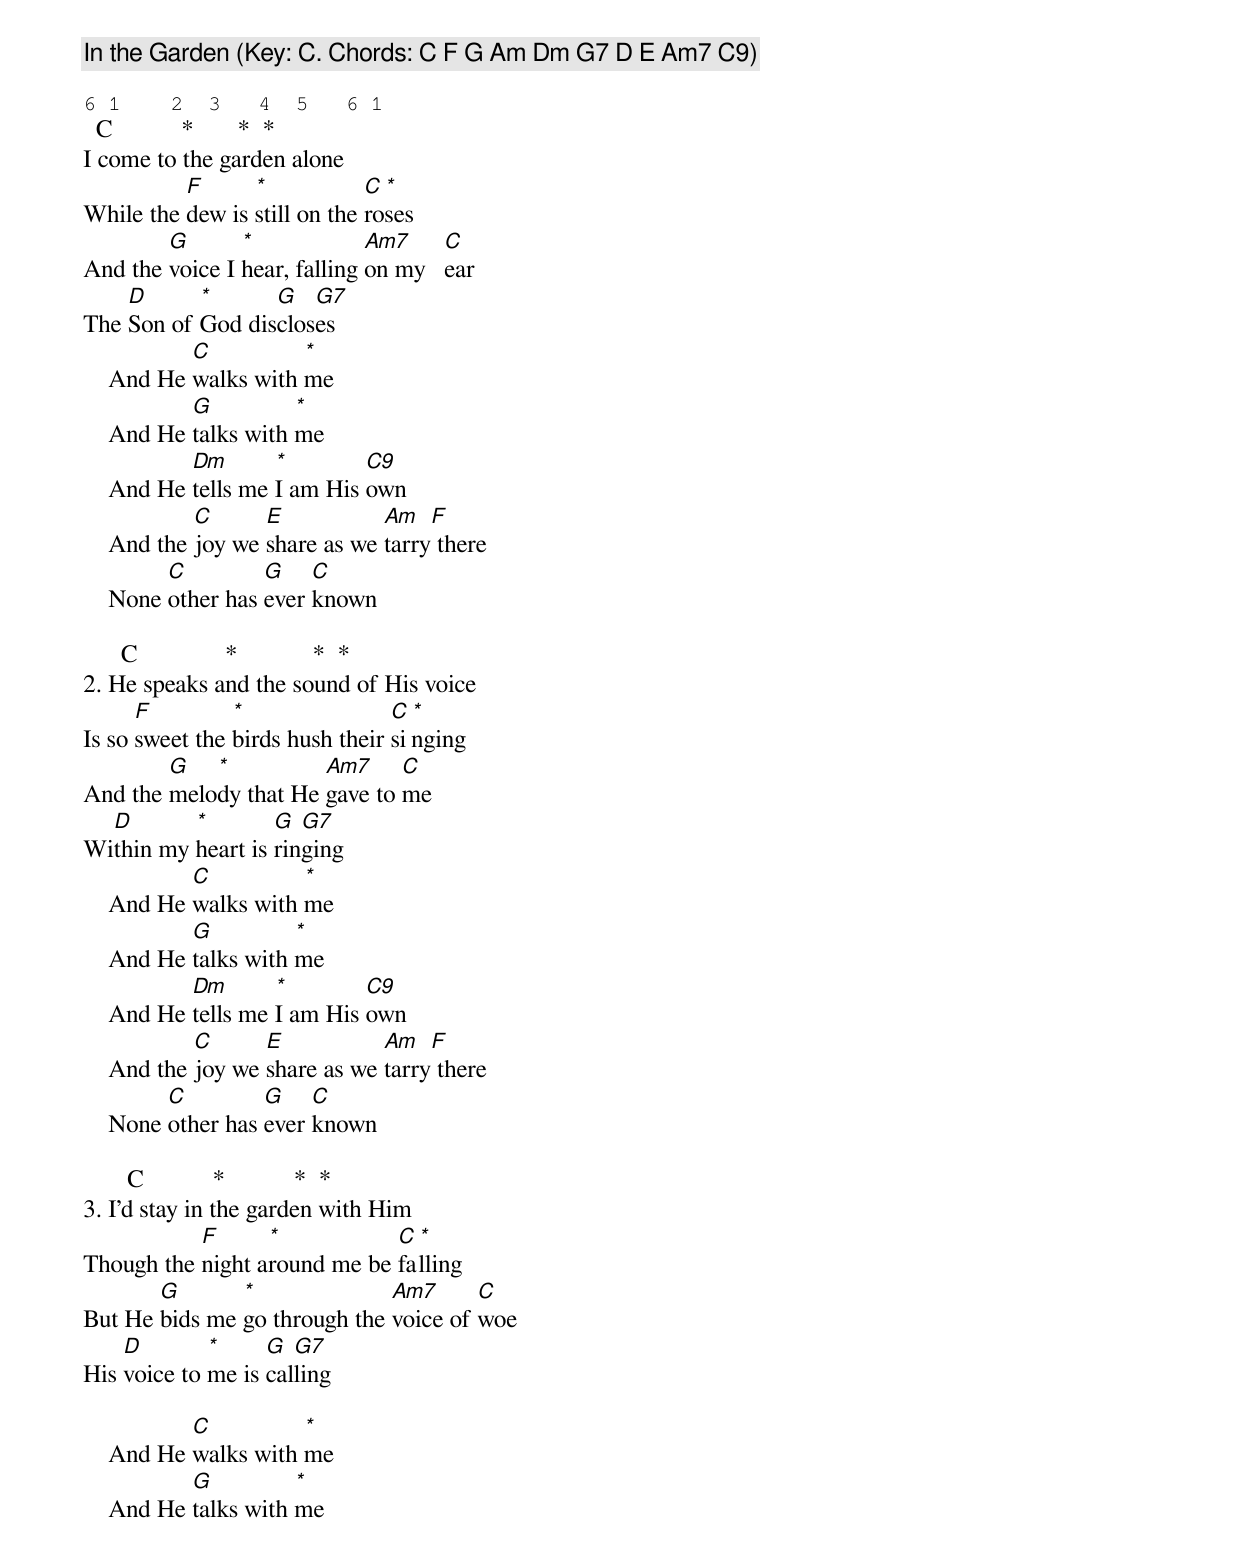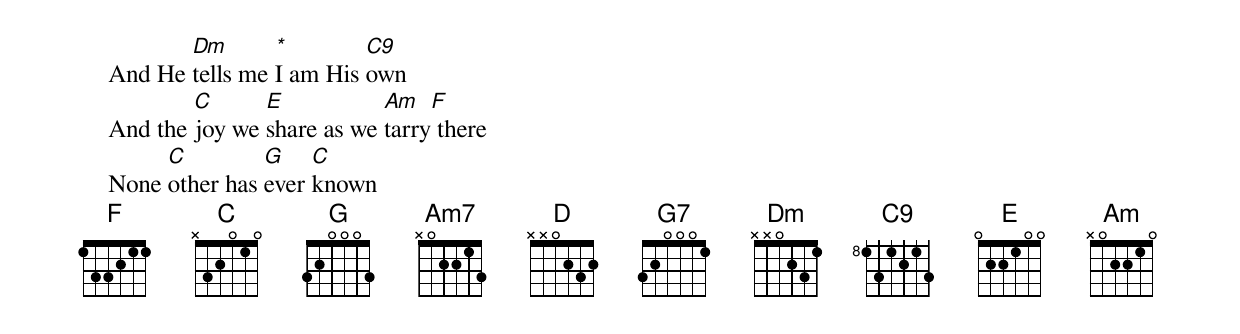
In the Garden (Key: C. Chords: C F G Am Dm G7 D E Am7 C9)

6 1    2  3   4  5   6 1
  C           *       *  *
I come to the garden alone
          F      *            C *
While the dew is still on the roses
        G       *             Am7     C
And the voice I hear, falling on my   ear
    D      *      G   G7
The Son of God discloses
           C          *
    And He walks with me
           G          *
    And He talks with me
           Dm       *        C9
    And He tells me I am His own
            C      E           Am   F
    And the joy we share as we tarry there
         C         G    C
    None other has ever known

      C              *            *  *
2. He speaks and the sound of His voice
      F         *                C *
Is so sweet the birds hush their singing
        G   *          Am7     C
And the melody that He gave to me
  D       *        G  G7
Within my heart is ringing
           C          *
    And He walks with me
           G          *
    And He talks with me
           Dm       *        C9
    And He tells me I am His own
            C      E           Am   F
    And the joy we share as we tarry there
         C         G    C
    None other has ever known

       C           *           *  *
3. I'd stay in the garden with Him
           F      *           C *
Though the night around me be falling
       G       *              Am7      C
But He bids me go through the voice of woe
    D        *     G  G7
His voice to me is calling

           C          *
    And He walks with me
           G          *
    And He talks with me
           Dm       *        C9
    And He tells me I am His own
            C      E           Am   F
    And the joy we share as we tarry there
         C         G    C
    None other has ever known
